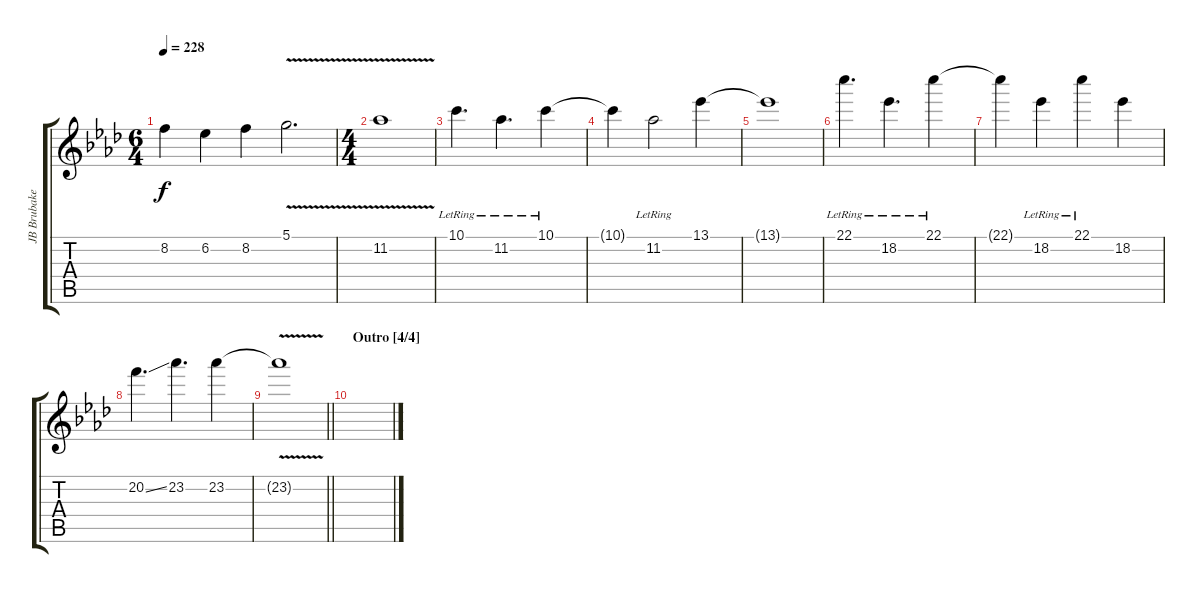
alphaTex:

\track ("JB Brubaker [Extra Guitar]" "JB Brubake") {instrument distortionguitar}
\staff {score tabs}
\tuning (D4 A3 F3 C3 G2 C2) {hide}
\ts (6 4)
\tempo 228
\clef g2
\ks fminor
8.2.4{dy f} 6.2.4 8.2.4 5.1{v}.2{d} |
\ts (4 4)
11.2{v}.1 |
10.1{lr}.4{d} 11.2{lr}.4{d} 10.1{lr}.4 |
10.1{t}.4 11.2{lr}.2 13.1.4 |
13.1{t}.1 |
22.1{lr}.4{d} 18.2{lr}.4{d} 22.1{lr}.4 |
22.1{t}.4 18.2{lr}.4 22.1{lr}.4 18.2.4 |
20.2{ss}.4{d} 23.2.4{d} 23.2.4 |
\barLineRight lightlight
23.2{v t}.1 |
\section ("" "Outro [4/4]")
